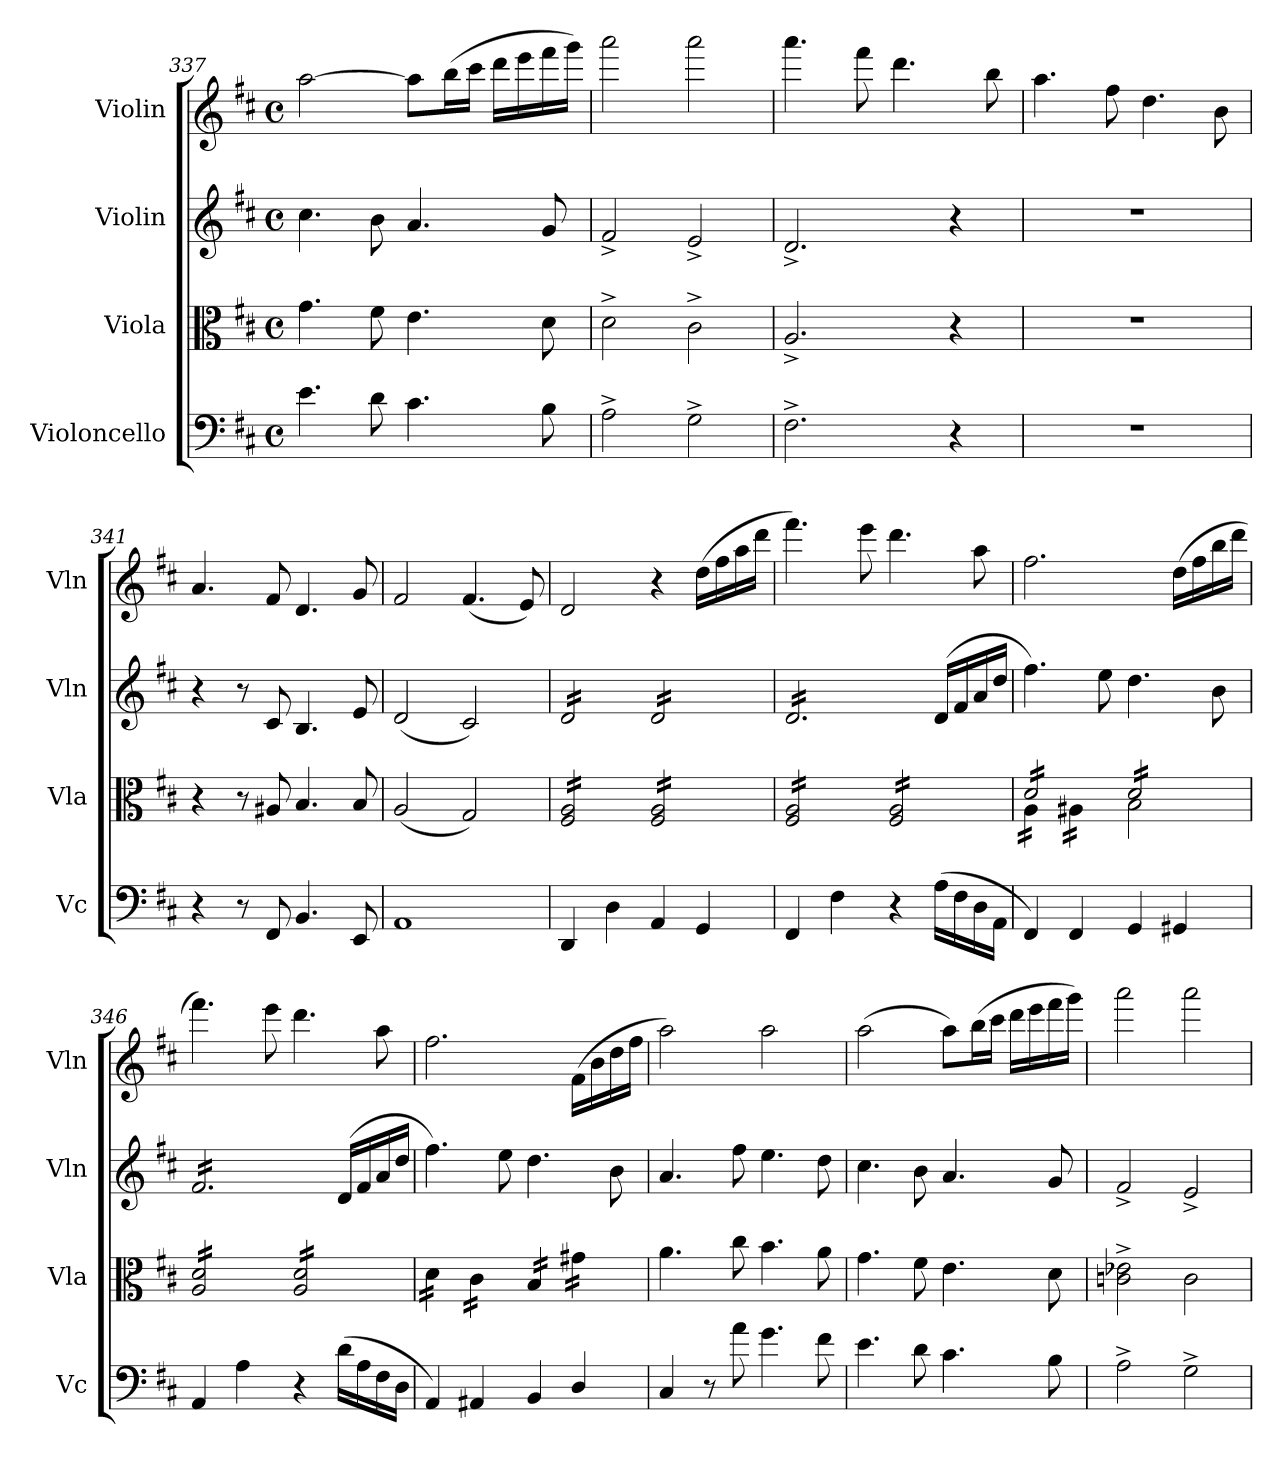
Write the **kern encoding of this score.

**kern	**kern	**kern	**kern
*part4	*part3	*part2	*part1
*staff4	*staff3	*staff2	*staff1
*I"Violoncello	*I"Viola	*I"Violin	*I"Violin
*I'Vc	*I'Vla	*I'Vln	*I'Vln
*clefF4	*clefC3	*clefG2	*clefG2
*k[f#c#]	*k[f#c#]	*k[f#c#]	*k[f#c#]
*M4/4	*M4/4	*M4/4	*M4/4
*met(c)	*met(c)	*met(c)	*met(c)
=337	=337	=337	=337
4.e\	4.g\	4.cc#\	[2aa\
8d\	8f#\	8b\	.
4.c#\	4.e\	4.a/	8aa\L]
.	.	.	(>16bb\L
.	.	.	16ccc#\JJ
.	.	.	16ddd\LL
.	.	.	16eee\
8B\	8d\	8g/	16fff#\
.	.	.	16ggg\JJ)
=338	=338	=338	=338
2A^\	2d^\	2f#^/	2aaa\
2G^\	2c#^\	2e^/	2aaa\
=339	=339	=339	=339
2.F#^\	2.A^/	2.d^/	4.aaa\
.	.	.	8fff#\
.	.	.	4.ddd\
4r	4r	4r	.
.	.	.	8bb\
=340	=340	=340	=340
1r	1r	1r	4.aa\
.	.	.	8ff#\
.	.	.	4.dd\
.	.	.	8b\
=341	=341	=341	=341
4r	4r	4r	4.a/
8r	8r	8r	.
8FF#/	8A#X/	8c#/	8f#/
4.BB/	4.B/	4.B/	4.d/
8EE/	8B/	8e/	8g/
=342	=342	=342	=342
1AA	(2A/	(2d/	2f#/
.	2G/)	2c#/)	(4.f#/
.	.	.	8e/)
=343	=343	=343	=343
*	*tremolo	*	*
*	*	*tremolo	*
4DD/	16F#/ 16A/LL	16d/LL	2d/
.	16F#/ 16A/	16d/	.
.	16F#/ 16A/	16d/	.
.	16F#/ 16A/	16d/	.
4D\	16F#/ 16A/	16d/	.
.	16F#/ 16A/	16d/	.
.	16F#/ 16A/	16d/	.
.	16F#/ 16A/JJ	16d/JJ	.
4AA/	16F#/ 16A/LL	16d/LL	4r
.	16F#/ 16A/	16d/	.
.	16F#/ 16A/	16d/	.
.	16F#/ 16A/	16d/	.
4GG/	16F#/ 16A/	16d/	(>16dd\LL
.	16F#/ 16A/	16d/	16ff#\
.	16F#/ 16A/	16d/	16aa\
.	16F#/ 16A/JJ	16d/JJ	16ddd\JJ
!!LO:LB:g=z
=344	=344	=344	=344
4FF#/	16F#/ 16A/LL	16d/LL	4.fff#\)
.	16F#/ 16A/	16d/	.
.	16F#/ 16A/	16d/	.
.	16F#/ 16A/	16d/	.
4F#\	16F#/ 16A/	16d/	.
.	16F#/ 16A/	16d/	.
.	16F#/ 16A/	16d/	8eee\
.	16F#/ 16A/JJ	16d/	.
4r	16F#/ 16A/LL	16d/	4.ddd\
.	16F#/ 16A/	16d/	.
.	16F#/ 16A/	16d/	.
.	16F#/ 16A/	16d/JJ	.
*	*	*Xtremolo	*
(>16A\LL	16F#/ 16A/	(16d/LL	.
16F#\	16F#/ 16A/	16f#/	.
16D\	16F#/ 16A/	16a/	8aa\
16AA\JJ	16F#/ 16A/JJ	16dd/JJ	.
=345	=345	=345	=345
*	*^	*	*
4FF#/)	16d/LL	16A\LL	4.ff#\)	2.ff#\
.	16d/	16A\	.	.
.	16d/	16A\	.	.
.	16d/	16A\JJ	.	.
4FF#/	16d/	16A#X\LL	.	.
.	16d/	16A#X\	.	.
.	16d/	16A#X\	8ee\	.
.	16d/JJ	16A#X\JJ	.	.
4GG/	16d/LL	2B\	4.dd\	.
.	16d/	.	.	.
.	16d/	.	.	.
.	16d/	.	.	.
4GG#X/	16d/	.	.	(>16dd\LL
.	16d/	.	.	16ff#\
.	16d/	.	8b\	16bb\
.	16d/JJ	.	.	16ddd\JJ
*	*v	*v	*	*
=346	=346	=346	=346
*	*	*tremolo	*
4AA/	16A/ 16d/LL	16f#/LL	4.fff#\)
.	16A/ 16d/	16f#/	.
.	16A/ 16d/	16f#/	.
.	16A/ 16d/	16f#/	.
4A\	16A/ 16d/	16f#/	.
.	16A/ 16d/	16f#/	.
.	16A/ 16d/	16f#/	8eee\
.	16A/ 16d/JJ	16f#/	.
4r	16A/ 16d/LL	16f#/	4.ddd\
.	16A/ 16d/	16f#/	.
.	16A/ 16d/	16f#/	.
.	16A/ 16d/	16f#/JJ	.
*	*	*Xtremolo	*
(>16d\LL	16A/ 16d/	(>16d/LL	.
16A\	16A/ 16d/	16f#/	.
16F#\	16A/ 16d/	16a/	8aa\
16D\JJ	16A/ 16d/JJ	16dd/JJ	.
=347	=347	=347	=347
4AA/)	16d\LL	4.ff#\)	2.ff#\
.	16d\	.	.
.	16d\	.	.
.	16d\JJ	.	.
4AA#X/	16c#\LL	.	.
.	16c#\	.	.
.	16c#\	8ee\	.
.	16c#\JJ	.	.
4BB/	16B/LL	4.dd\	.
.	16B/	.	.
.	16B/	.	.
.	16B/JJ	.	.
4D/	16g#X\LL	.	(>16f#\LL
.	16g#X\	.	16b\
.	16g#X\	8b\	16dd\
.	16g#X\JJ	.	16ff#\JJ
*	*Xtremolo	*	*
=348	=348	=348	=348
4C#/	4.a\	4.a/	2aa\)
8r	.	.	.
8a\	8cc#\	8ff#\	.
4.g\	4.b\	4.ee\	2aa\
8f#\	8a\	8dd\	.
=349	=349	=349	=349
4.e\	4.g\	4.cc#\	(>2aa\
8d\	8f#\	8b\	.
4.c#\	4.e\	4.a/	8aa\L)
.	.	.	(>16bb\L
.	.	.	16ccc#\JJ
.	.	.	16ddd\LL
.	.	.	16eee\
8B\	8d\	8g/	16fff#\
.	.	.	16ggg\JJ)
=350	=350	=350	=350
2A^\	2cn\^ 2e-X\^	2f#^/	2aaa\
2G^\	2c\	2e^/	2aaa\
=	=	=	=
*-	*-	*-	*-
